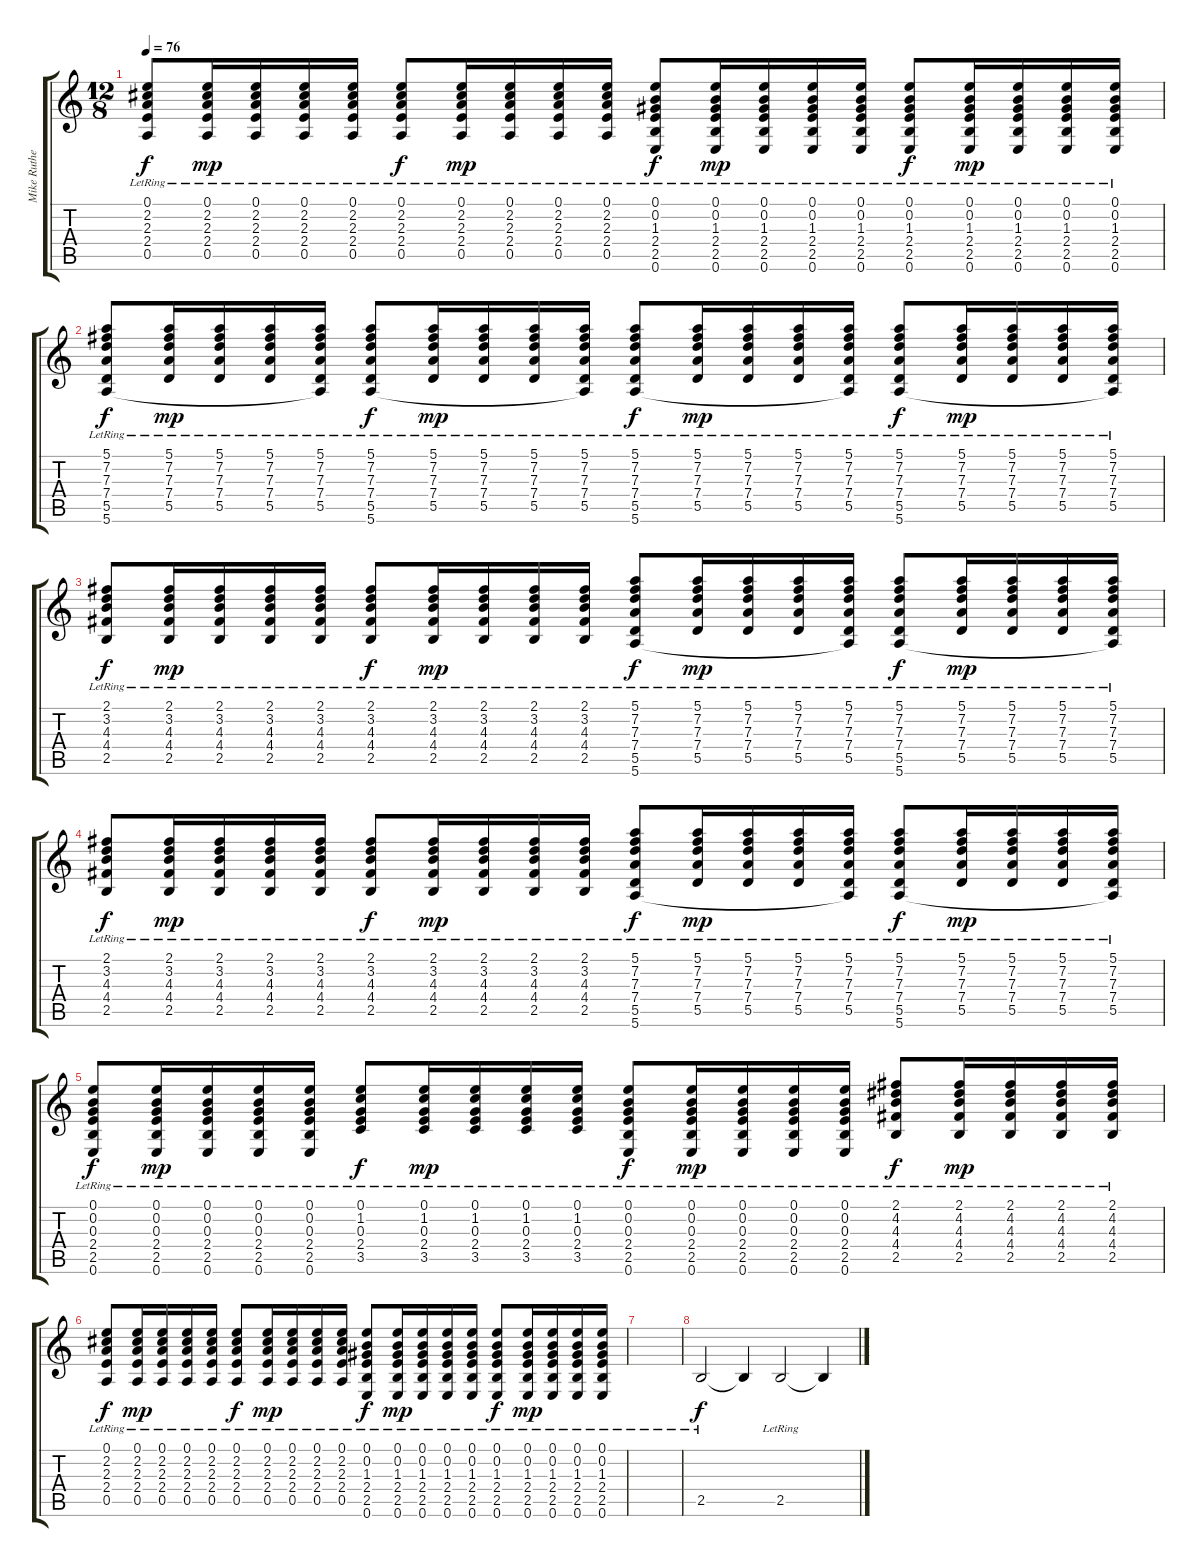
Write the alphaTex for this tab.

\track ("Mike Rutherford (12-string guitar 2)" "Mike Ruthe") {instrument acousticguitarsteel}
\staff {score tabs}
\tuning (E4 B3 G3 D3 A2 E2) {hide}
\ts (12 8)
\tempo 76
\clef g2
\ks c
(0.1{lr} 2.2{lr} 2.3{lr} 2.4{lr} 0.5{lr}).8{dy f} (0.1{lr} 2.2{lr} 2.3{lr} 2.4{lr} 0.5{lr}).16{dy mp} (0.1{lr} 2.2{lr} 2.3{lr} 2.4{lr} 0.5{lr}).16 (0.1{lr} 2.2{lr} 2.3{lr} 2.4{lr} 0.5{lr}).16 (0.1{lr} 2.2{lr} 2.3{lr} 2.4{lr} 0.5{lr}).16 (0.1{lr} 2.2{lr} 2.3{lr} 2.4{lr} 0.5{lr}).8{dy f} (0.1{lr} 2.2{lr} 2.3{lr} 2.4{lr} 0.5{lr}).16{dy mp} (0.1{lr} 2.2{lr} 2.3{lr} 2.4{lr} 0.5{lr}).16 (0.1{lr} 2.2{lr} 2.3{lr} 2.4{lr} 0.5{lr}).16 (0.1{lr} 2.2{lr} 2.3{lr} 2.4{lr} 0.5{lr}).16 (0.1{lr} 0.2{lr} 1.3{lr} 2.4{lr} 2.5{lr} 0.6{lr}).8{dy f} (0.1{lr} 0.2{lr} 1.3{lr} 2.4{lr} 2.5{lr} 0.6{lr}).16{dy mp} (0.1{lr} 0.2{lr} 1.3{lr} 2.4{lr} 2.5{lr} 0.6{lr}).16 (0.1{lr} 0.2{lr} 1.3{lr} 2.4{lr} 2.5{lr} 0.6{lr}).16 (0.1{lr} 0.2{lr} 1.3{lr} 2.4{lr} 2.5{lr} 0.6{lr}).16 (0.1{lr} 0.2{lr} 1.3{lr} 2.4{lr} 2.5{lr} 0.6{lr}).8{dy f} (0.1{lr} 0.2{lr} 1.3{lr} 2.4{lr} 2.5{lr} 0.6{lr}).16{dy mp} (0.1{lr} 0.2{lr} 1.3{lr} 2.4{lr} 2.5{lr} 0.6{lr}).16 (0.1{lr} 0.2{lr} 1.3{lr} 2.4{lr} 2.5{lr} 0.6{lr}).16 (0.1{lr} 0.2{lr} 1.3{lr} 2.4{lr} 2.5{lr} 0.6{lr}).16 |
(5.1{lr} 7.2{lr} 7.3{lr} 7.4{lr} 5.5{lr} 5.6{lr}).8{dy f} (5.1{lr} 7.2{lr} 7.3{lr} 7.4{lr} 5.5{lr}).16{dy mp} (5.1{lr} 7.2{lr} 7.3{lr} 7.4{lr} 5.5{lr}).16 (5.1{lr} 7.2{lr} 7.3{lr} 7.4{lr} 5.5{lr}).16 (5.1{lr} 7.2{lr} 7.3{lr} 7.4{lr} 5.5{lr} 5.6{t}).16 (5.1{lr} 7.2{lr} 7.3{lr} 7.4{lr} 5.5{lr} 5.6{lr}).8{dy f} (5.1{lr} 7.2{lr} 7.3{lr} 7.4{lr} 5.5{lr}).16{dy mp} (5.1{lr} 7.2{lr} 7.3{lr} 7.4{lr} 5.5{lr}).16 (5.1{lr} 7.2{lr} 7.3{lr} 7.4{lr} 5.5{lr}).16 (5.1{lr} 7.2{lr} 7.3{lr} 7.4{lr} 5.5{lr} 5.6{t}).16 (5.1{lr} 7.2{lr} 7.3{lr} 7.4{lr} 5.5{lr} 5.6{lr}).8{dy f} (5.1{lr} 7.2{lr} 7.3{lr} 7.4{lr} 5.5{lr}).16{dy mp} (5.1{lr} 7.2{lr} 7.3{lr} 7.4{lr} 5.5{lr}).16 (5.1{lr} 7.2{lr} 7.3{lr} 7.4{lr} 5.5{lr}).16 (5.1{lr} 7.2{lr} 7.3{lr} 7.4{lr} 5.5{lr} 5.6{t}).16 (5.1{lr} 7.2{lr} 7.3{lr} 7.4{lr} 5.5{lr} 5.6{lr}).8{dy f} (5.1{lr} 7.2{lr} 7.3{lr} 7.4{lr} 5.5{lr}).16{dy mp} (5.1{lr} 7.2{lr} 7.3{lr} 7.4{lr} 5.5{lr}).16 (5.1{lr} 7.2{lr} 7.3{lr} 7.4{lr} 5.5{lr}).16 (5.1{lr} 7.2{lr} 7.3{lr} 7.4{lr} 5.5{lr} 5.6{t}).16 |
(2.1{lr} 3.2{lr} 4.3{lr} 4.4{lr} 2.5{lr}).8{dy f} (2.1{lr} 3.2{lr} 4.3{lr} 4.4{lr} 2.5{lr}).16{dy mp} (2.1{lr} 3.2{lr} 4.3{lr} 4.4{lr} 2.5{lr}).16 (2.1{lr} 3.2{lr} 4.3{lr} 4.4{lr} 2.5{lr}).16 (2.1{lr} 3.2{lr} 4.3{lr} 4.4{lr} 2.5{lr}).16 (2.1{lr} 3.2{lr} 4.3{lr} 4.4{lr} 2.5{lr}).8{dy f} (2.1{lr} 3.2{lr} 4.3{lr} 4.4{lr} 2.5{lr}).16{dy mp} (2.1{lr} 3.2{lr} 4.3{lr} 4.4{lr} 2.5{lr}).16 (2.1{lr} 3.2{lr} 4.3{lr} 4.4{lr} 2.5{lr}).16 (2.1{lr} 3.2{lr} 4.3{lr} 4.4{lr} 2.5{lr}).16 (5.1{lr} 7.2{lr} 7.3{lr} 7.4{lr} 5.5{lr} 5.6{lr}).8{dy f} (5.1{lr} 7.2{lr} 7.3{lr} 7.4{lr} 5.5{lr}).16{dy mp} (5.1{lr} 7.2{lr} 7.3{lr} 7.4{lr} 5.5{lr}).16 (5.1{lr} 7.2{lr} 7.3{lr} 7.4{lr} 5.5{lr}).16 (5.1{lr} 7.2{lr} 7.3{lr} 7.4{lr} 5.5{lr} 5.6{t}).16 (5.1{lr} 7.2{lr} 7.3{lr} 7.4{lr} 5.5{lr} 5.6{lr}).8{dy f} (5.1{lr} 7.2{lr} 7.3{lr} 7.4{lr} 5.5{lr}).16{dy mp} (5.1{lr} 7.2{lr} 7.3{lr} 7.4{lr} 5.5{lr}).16 (5.1{lr} 7.2{lr} 7.3{lr} 7.4{lr} 5.5{lr}).16 (5.1{lr} 7.2{lr} 7.3{lr} 7.4{lr} 5.5{lr} 5.6{t}).16 |
(2.1{lr} 3.2{lr} 4.3{lr} 4.4{lr} 2.5{lr}).8{dy f} (2.1{lr} 3.2{lr} 4.3{lr} 4.4{lr} 2.5{lr}).16{dy mp} (2.1{lr} 3.2{lr} 4.3{lr} 4.4{lr} 2.5{lr}).16 (2.1{lr} 3.2{lr} 4.3{lr} 4.4{lr} 2.5{lr}).16 (2.1{lr} 3.2{lr} 4.3{lr} 4.4{lr} 2.5{lr}).16 (2.1{lr} 3.2{lr} 4.3{lr} 4.4{lr} 2.5{lr}).8{dy f} (2.1{lr} 3.2{lr} 4.3{lr} 4.4{lr} 2.5{lr}).16{dy mp} (2.1{lr} 3.2{lr} 4.3{lr} 4.4{lr} 2.5{lr}).16 (2.1{lr} 3.2{lr} 4.3{lr} 4.4{lr} 2.5{lr}).16 (2.1{lr} 3.2{lr} 4.3{lr} 4.4{lr} 2.5{lr}).16 (5.1{lr} 7.2{lr} 7.3{lr} 7.4{lr} 5.5{lr} 5.6{lr}).8{dy f} (5.1{lr} 7.2{lr} 7.3{lr} 7.4{lr} 5.5{lr}).16{dy mp} (5.1{lr} 7.2{lr} 7.3{lr} 7.4{lr} 5.5{lr}).16 (5.1{lr} 7.2{lr} 7.3{lr} 7.4{lr} 5.5{lr}).16 (5.1{lr} 7.2{lr} 7.3{lr} 7.4{lr} 5.5{lr} 5.6{t}).16 (5.1{lr} 7.2{lr} 7.3{lr} 7.4{lr} 5.5{lr} 5.6{lr}).8{dy f} (5.1{lr} 7.2{lr} 7.3{lr} 7.4{lr} 5.5{lr}).16{dy mp} (5.1{lr} 7.2{lr} 7.3{lr} 7.4{lr} 5.5{lr}).16 (5.1{lr} 7.2{lr} 7.3{lr} 7.4{lr} 5.5{lr}).16 (5.1{lr} 7.2{lr} 7.3{lr} 7.4{lr} 5.5{lr} 5.6{t}).16 |
(0.1{lr} 0.2{lr} 0.3{lr} 2.4{lr} 2.5{lr} 0.6{lr}).8{dy f} (0.1{lr} 0.2{lr} 0.3{lr} 2.4{lr} 2.5{lr} 0.6{lr}).16{dy mp} (0.1{lr} 0.2{lr} 0.3{lr} 2.4{lr} 2.5{lr} 0.6{lr}).16 (0.1{lr} 0.2{lr} 0.3{lr} 2.4{lr} 2.5{lr} 0.6{lr}).16 (0.1{lr} 0.2{lr} 0.3{lr} 2.4{lr} 2.5{lr} 0.6{lr}).16 (0.1{lr} 1.2{lr} 0.3{lr} 2.4{lr} 3.5{lr}).8{dy f} (0.1{lr} 1.2{lr} 0.3{lr} 2.4{lr} 3.5{lr}).16{dy mp} (0.1{lr} 1.2{lr} 0.3{lr} 2.4{lr} 3.5{lr}).16 (0.1{lr} 1.2{lr} 0.3{lr} 2.4{lr} 3.5{lr}).16 (0.1{lr} 1.2{lr} 0.3{lr} 2.4{lr} 3.5{lr}).16 (0.1{lr} 0.2{lr} 0.3{lr} 2.4{lr} 2.5{lr} 0.6{lr}).8{dy f} (0.1{lr} 0.2{lr} 0.3{lr} 2.4{lr} 2.5{lr} 0.6{lr}).16{dy mp} (0.1{lr} 0.2{lr} 0.3{lr} 2.4{lr} 2.5{lr} 0.6{lr}).16 (0.1{lr} 0.2{lr} 0.3{lr} 2.4{lr} 2.5{lr} 0.6{lr}).16 (0.1{lr} 0.2{lr} 0.3{lr} 2.4{lr} 2.5{lr} 0.6{lr}).16 (2.1{lr} 4.2{lr} 4.3{lr} 4.4{lr} 2.5{lr}).8{dy f} (2.1{lr} 4.2{lr} 4.3{lr} 4.4{lr} 2.5{lr}).16{dy mp} (2.1{lr} 4.2{lr} 4.3{lr} 4.4{lr} 2.5{lr}).16 (2.1{lr} 4.2{lr} 4.3{lr} 4.4{lr} 2.5{lr}).16 (2.1{lr} 4.2{lr} 4.3{lr} 4.4{lr} 2.5{lr}).16 |
(0.1{lr} 2.2{lr} 2.3{lr} 2.4{lr} 0.5{lr}).8{dy f} (0.1{lr} 2.2{lr} 2.3{lr} 2.4{lr} 0.5{lr}).16{dy mp} (0.1{lr} 2.2{lr} 2.3{lr} 2.4{lr} 0.5{lr}).16 (0.1{lr} 2.2{lr} 2.3{lr} 2.4{lr} 0.5{lr}).16 (0.1{lr} 2.2{lr} 2.3{lr} 2.4{lr} 0.5{lr}).16 (0.1{lr} 2.2{lr} 2.3{lr} 2.4{lr} 0.5{lr}).8{dy f} (0.1{lr} 2.2{lr} 2.3{lr} 2.4{lr} 0.5{lr}).16{dy mp} (0.1{lr} 2.2{lr} 2.3{lr} 2.4{lr} 0.5{lr}).16 (0.1{lr} 2.2{lr} 2.3{lr} 2.4{lr} 0.5{lr}).16 (0.1{lr} 2.2{lr} 2.3{lr} 2.4{lr} 0.5{lr}).16 (0.1{lr} 0.2{lr} 1.3{lr} 2.4{lr} 2.5{lr} 0.6{lr}).8{dy f} (0.1{lr} 0.2{lr} 1.3{lr} 2.4{lr} 2.5{lr} 0.6{lr}).16{dy mp} (0.1{lr} 0.2{lr} 1.3{lr} 2.4{lr} 2.5{lr} 0.6{lr}).16 (0.1{lr} 0.2{lr} 1.3{lr} 2.4{lr} 2.5{lr} 0.6{lr}).16 (0.1{lr} 0.2{lr} 1.3{lr} 2.4{lr} 2.5{lr} 0.6{lr}).16 (0.1{lr} 0.2{lr} 1.3{lr} 2.4{lr} 2.5{lr} 0.6{lr}).8{dy f} (0.1{lr} 0.2{lr} 1.3{lr} 2.4{lr} 2.5{lr} 0.6{lr}).16{dy mp} (0.1{lr} 0.2{lr} 1.3{lr} 2.4{lr} 2.5{lr} 0.6{lr}).16 (0.1{lr} 0.2{lr} 1.3{lr} 2.4{lr} 2.5{lr} 0.6{lr}).16 (0.1{lr} 0.2{lr} 1.3{lr} 2.4{lr} 2.5{lr} 0.6{lr}).16 |
|
2.5{lr}.2{dy f} 2.5{t}.4 2.5{lr}.2 2.5{t}.4
